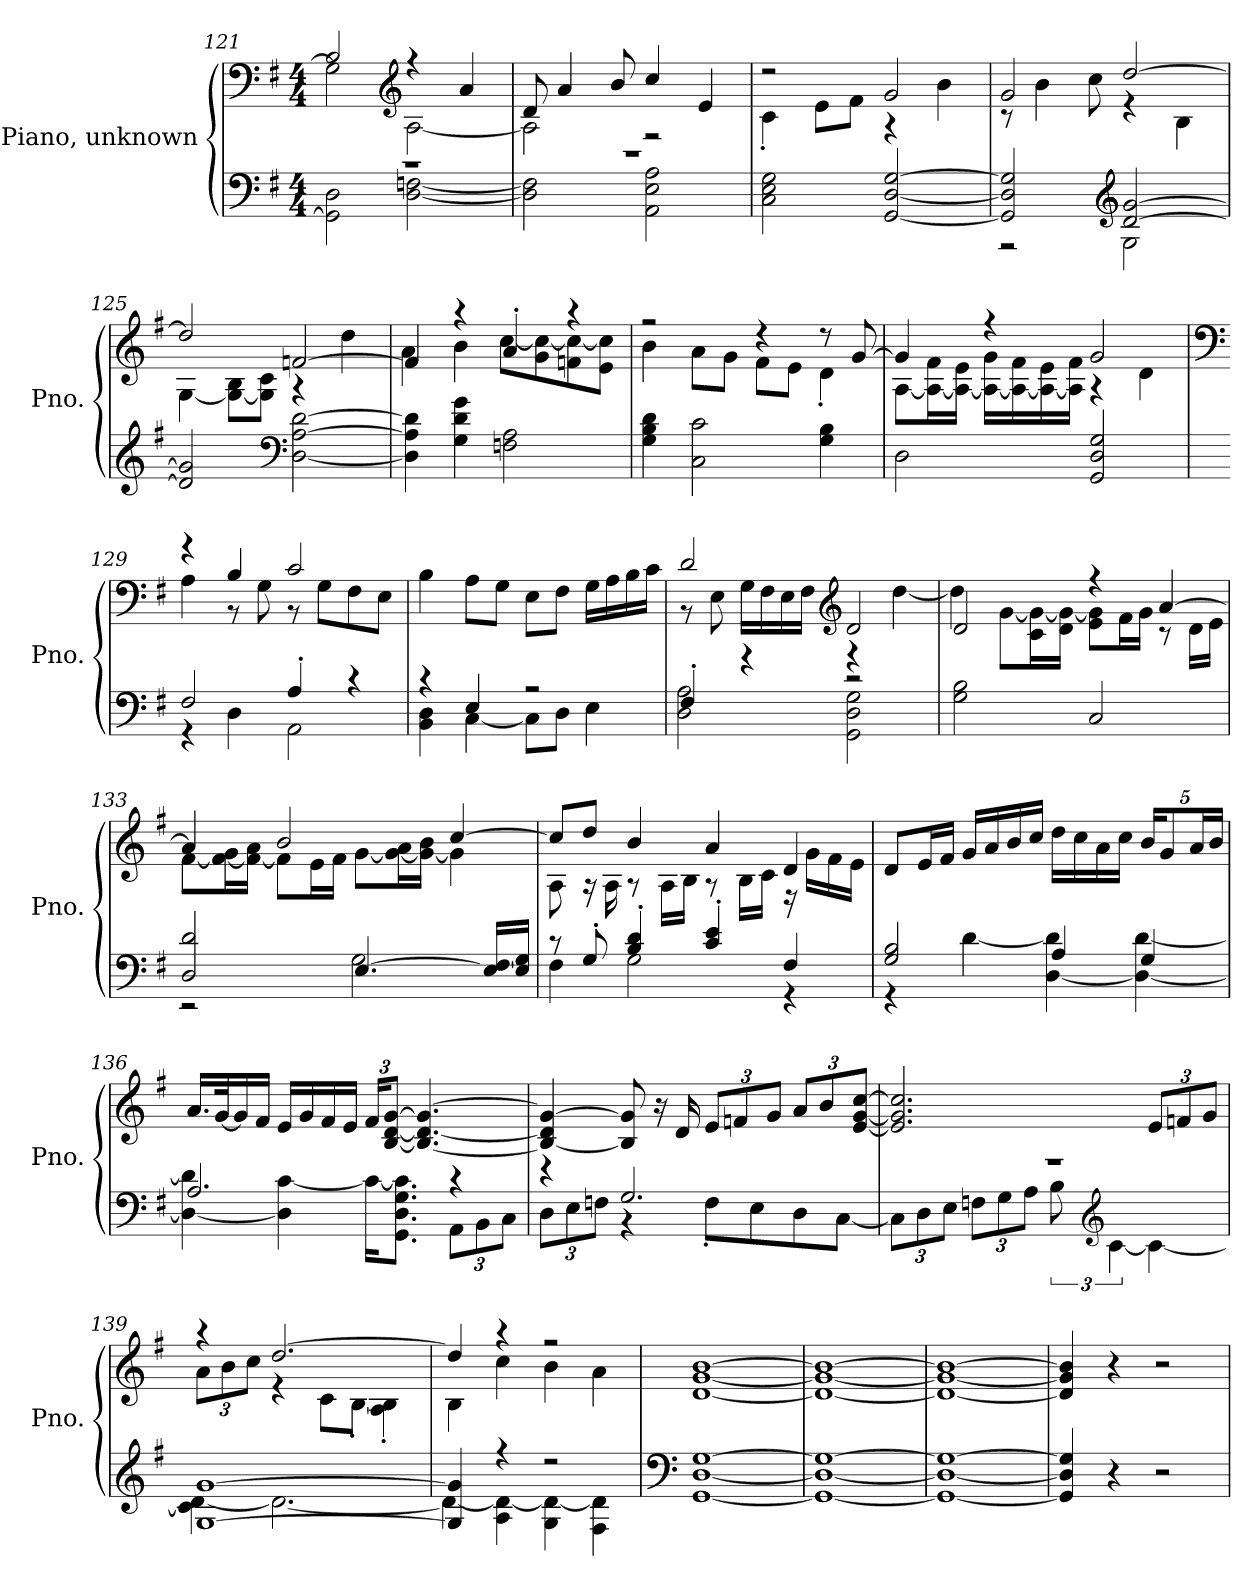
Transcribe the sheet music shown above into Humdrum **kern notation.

**kern	**kern
*part1	*part1
*staff2	*staff1
*I"Piano, unknown	*
*I'Pno.	*
*clefF4	*clefF4
*k[f#]	*k[f#]
*M4/4	*M4/4
=121	=121
*^	*^
1r	2GG\] 2D\	2B/	2G\]
*	*	*clefG2	*
.	[2D\ [2Fn\	4r	[2A\
.	.	4a/	.
=122	=122	=122	=122
1r	2D\] 2F\]	8d/	2A\]
.	.	4a/	.
.	.	8b/	.
.	2AA\ 2E\ 2A\	4cc/	2r
.	.	4e/	.
*v	*v	*	*
=123	=123	=123
2C\ 2E\ 2G\	2r	4c'\
.	.	8e\L
.	.	8f#\J
[2GG/ [2D/ [2G/	2g/	4r
.	.	4b\
!!LO:LB:g=z	!!
=124	=124	=124
*^	*	*
2GG/] 2D/] 2G/]	2r	2g/	8r
.	.	.	4b\
.	.	.	8cc\
*clefG2	*	*	*
[2d/ [2g/	2G\	[2dd/	4r
.	.	.	4B\
*v	*v	*	*
=125	=125	=125
2d/] 2g/]	2dd/]	[4G\
.	.	8G\_ 8B\L
.	.	8G\] 8c\J
*clefF4	*	*
[2D\ [2A\ [2d\	[2fn/	4r
.	.	4dd\
=126	=126	=126
4D\] 4A\] 4d\]	4f/]	4a\
4G\ 4d\ 4g\	4r	4b\
2Fn\ 2A\	4a'/	[8cc\L
.	.	8g\ 8cc\_
.	4r	8fn\ 8cc\_
.	.	8e\ 8cc\]J
=127	=127	=127
4G\ 4B\ 4d\	2r	4b\
2C\ 2c\	.	8a\L
.	.	8g\J
.	4r	8f#\L
.	.	8e\J
4G\ 4B\	8r	4d'\
.	[8g/	.
!!LO:LB:g=z	!!
=128	=128	=128
2D\	4g/]	[8A\L
.	.	16A\_ 16f#\L
.	.	16A\_ 16e\JJ
.	4r	16A\_ 16g\LL
.	.	16A\_ 16f#\
.	.	16A\_ 16e\
.	.	16A\] 16f#\JJ
2GG/ 2D/ 2G/	2g/	4r
.	.	4d\
=129	=129	=129
*	*clefF4	*
*^	*	*
2F#/	4r	4r	4A\
.	4D\	4B/	8r
.	.	.	8G\
4A'/	2AA\	2c/	8r
.	.	.	8G\L
4r	.	.	8F#\
.	.	.	8E\J
*	*	*v	*v
=130	=130	=130
4r	4BB\ 4D\	4B\
4E/	[4C\	8A\L
.	.	8G\J
2r	8C\L]	8E\L
.	8D\J	8F#\J
.	4E\	16G\LL
.	.	16A\
.	.	16B\
.	.	16c\JJ
=131	=131	=131
*	*	*^
4F#'/	2D\ 2A\	2d/	8r
.	.	.	8E\
4r	.	.	16G\LL
.	.	.	16F#\
.	.	.	16E\
.	.	.	16F#\JJ
*	*	*clefG2	*
2r	2GG\ 2D\ 2G\	2d/	4r
.	.	.	[4dd\
*v	*v	*	*
!!LO:LB:g=z	!!
=132	=132	=132
2G\ 2B\	2d/	4dd\]
.	.	[8g\L
.	.	16c\ 16g\_L
.	.	16d\ 16g\_JJ
2C/	4r	8e\ 8g\]L
.	.	16f#\L
.	.	16g\JJ
.	[4a/	8r
.	.	16d\LL
.	.	16e\JJ
=133	=133	=133
*^	*	*
2D/ 2d/	2r	4a/]	[8f#\L
.	.	.	16f#\_ 16g\L
.	.	.	16f#\_ 16a\JJ
.	.	2b/	8f#\L]
.	.	.	16e\L
.	.	.	16f#\JJ
[4.E/	2G\	.	[8g\L
.	.	.	16g\_ 16a\L
.	.	.	16g\_ 16b\JJ
.	.	[4cc/	4g\]
16E/_ 16F#/LL	.	.	.
16E/] 16G/JJ	.	.	.
=134	=134	=134	=134
8r	4F#\	8cc/L]	8A\
8G'/	.	8dd/J	16r
.	.	.	16A\
4B/' 4d/'	2G\	4b/	8r
.	.	.	16A\LL
.	.	.	16B\JJ
4c/' 4e/'	.	4a/	8r
.	.	.	16B\LL
.	.	.	16c\JJ
4F#/	4r	4d/	16r
.	.	.	16g\LL
.	.	.	16f#\
.	.	.	16e\JJ
*	*	*v	*v
!!LO:PB:g=z
=135	=135	=135
2G/ 2B/	4r	8d/L
.	.	16e/L
.	.	16f#/JJ
.	[4d\	16g/LL
.	.	16a/
.	.	16b/
.	.	16cc/JJ
4A/	[4D\ 4d\]	16dd\LL
.	.	16cc\
.	.	16a\
.	.	16cc\JJ
*	*	*Xbrackettup
4G/	4D\_ [4d\	20b/KL
.	.	10g/
.	.	20a/L
.	.	20b/JJ
=136	=136	=136
2.A/	4D\_ 4d\]	16.a/LL
.	.	[32g/K
.	.	16g/]
.	.	16f#/JJ
.	4D\] [4c\	16e/LL
.	.	16g/
.	.	16f#/
.	.	16e/JJ
.	16c\KL_	24f#/KL
.	.	[12B/ [12d/ [12g/J
.	8.GG\ 8.D\ 8.G\ 8.c\]J	.
.	.	4.B/_ 4.d/_ 4.g/_
*	*Xbrackettup	*
4r	12AA\L	.
.	12BB\	.
.	12C\J	.
=137	=137	=137
4r	12D\L	4B/_ 4d/] 4g/_
.	12E\	.
.	12Fn\J	.
2.G/	4r	8B/] 8g/]
.	.	16r
.	.	16d/
.	8F'\L	12e/L
.	.	12fn/
.	8E\	.
.	.	12g/J
.	8D\	12a/L
.	.	12b/
.	[8C\J	.
.	.	[12e/ [12g/ [12cc/J
!!LO:LB:g=z
=138	=138	=138
1r	12C\L]	2.e/] 2.g/] 2.cc/]
.	12D\	.
.	12E\J	.
.	12Fn\L	.
.	12G\	.
.	12A\J	.
*	*brackettup	*
.	12B\	.
*clefG2	*	*
.	[6c\	.
.	4c\_	12e/L
.	.	12fn/
.	.	12g/J
=139	=139	=139
*	*	*^
[1G [1g	4c\] [4d\	4r	12a\L
.	.	.	12b\
.	.	.	12cc\J
.	2.d\_	[2.dd/	4r
.	.	.	8c\L
.	.	.	[8B'\J
.	.	.	4A\' 4B\]'
=140	=140	=140	=140
4G/] 4g/]	4d\_	4dd/]	4B\
4r	4A\ 4d\_	4r	4cc\
2r	4G\ 4d\_	2r	4b\
.	4F#\ 4d\]	.	4a\
*v	*v	*	*
*	*v	*v
=141	=141
*clefF4	*
[1GG [1D [1G	[1d [1g [1b
=142	=142
1GG_ 1D_ 1G_	1d_ 1g_ 1b_
=143	=143
1GG_ 1D_ 1G_	1d_ 1g_ 1b_
!!LO:LB:g=z
=144	=144
4GG/] 4D/] 4G/]	4d/] 4g/] 4b/]
4r	4r
2r	2r
=	=
*-	*-
